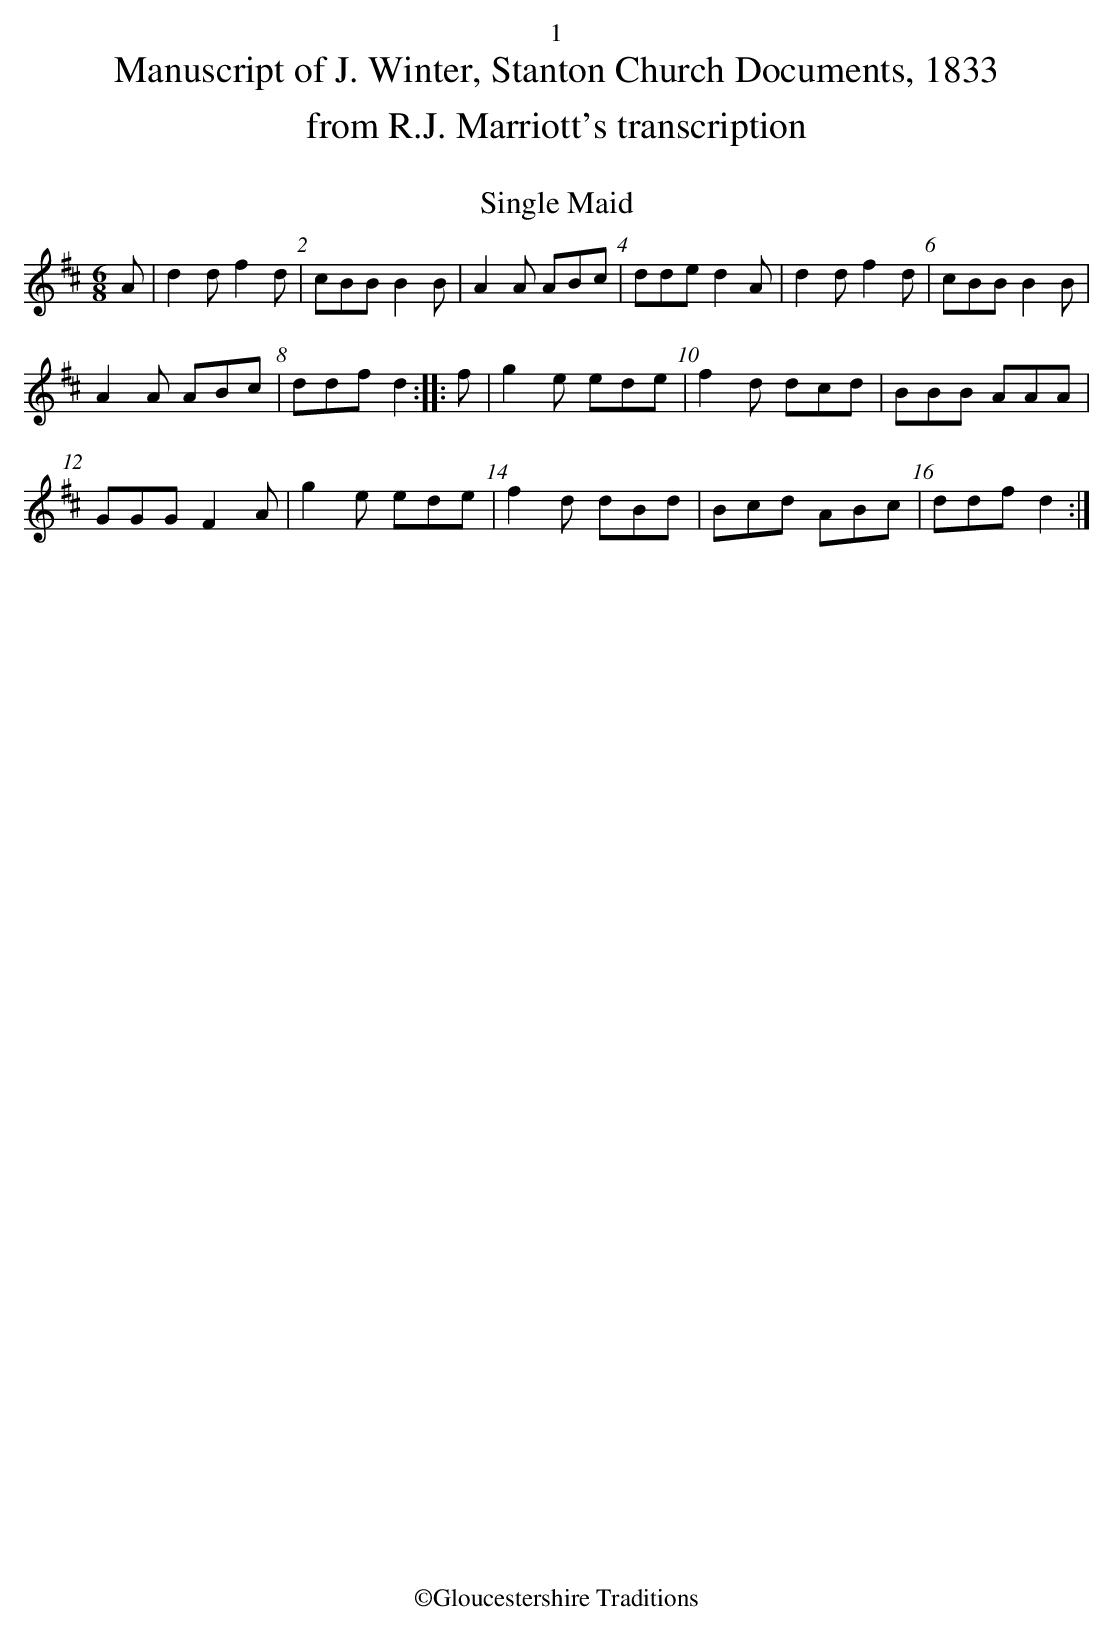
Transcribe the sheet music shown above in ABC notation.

X:1
T:Single Maid
M:6/8
L:1/8
K:D
A|d2df2d|cBB B2B|A2A ABc|dde d2A|d2df2d|cBB B2B|
A2A ABc|ddf d2:||:f|g2e ede|f2d dcd|BBB AAA|
GGG F2A|g2e ede|f2d dBd|Bcd ABc|ddf d2:|]
